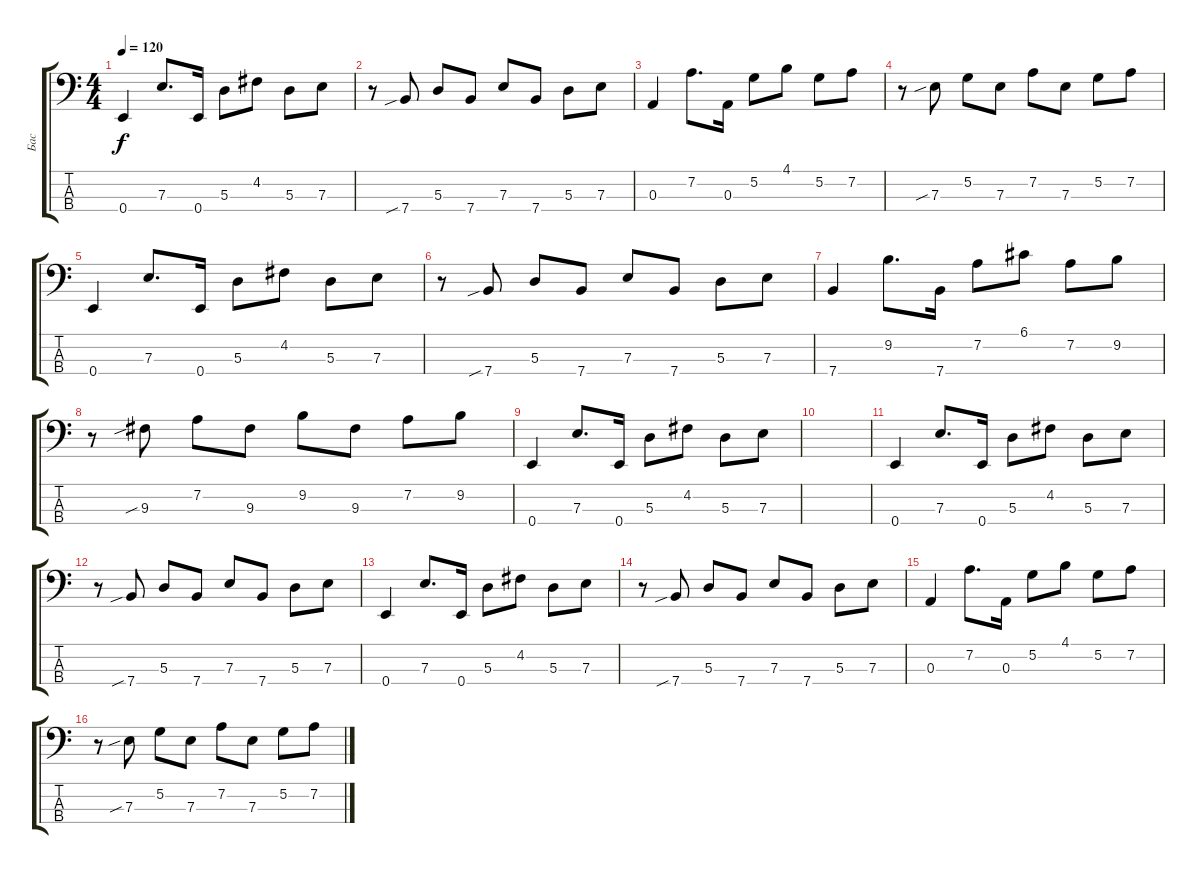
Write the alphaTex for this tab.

\track ("Бас" "Бас") {instrument electricbassfinger}
\staff {score tabs}
\tuning (G2 D2 A1 E1) {hide}
\ts (4 4)
\tempo 120
\clef f4
\ks c
0.4.4{dy f} 7.3.8{d} 0.4.16 5.3.8 4.2.8 5.3.8 7.3.8 |
r.8 7.4{sib}.8 5.3.8 7.4.8 7.3.8 7.4.8 5.3.8 7.3.8 |
0.3.4 7.2.8{d} 0.3.16 5.2.8 4.1.8 5.2.8 7.2.8 |
r.8 7.3{sib}.8 5.2.8 7.3.8 7.2.8 7.3.8 5.2.8 7.2.8 |
0.4.4 7.3.8{d} 0.4.16 5.3.8 4.2.8 5.3.8 7.3.8 |
r.8 7.4{sib}.8 5.3.8 7.4.8 7.3.8 7.4.8 5.3.8 7.3.8 |
7.4.4 9.2.8{d} 7.4.16 7.2.8 6.1.8 7.2.8 9.2.8 |
r.8 9.3{sib}.8 7.2.8 9.3.8 9.2.8 9.3.8 7.2.8 9.2.8 |
0.4.4 7.3.8{d} 0.4.16 5.3.8 4.2.8 5.3.8 7.3.8 |
|
0.4.4 7.3.8{d} 0.4.16 5.3.8 4.2.8 5.3.8 7.3.8 |
r.8 7.4{sib}.8 5.3.8 7.4.8 7.3.8 7.4.8 5.3.8 7.3.8 |
0.4.4 7.3.8{d} 0.4.16 5.3.8 4.2.8 5.3.8 7.3.8 |
r.8 7.4{sib}.8 5.3.8 7.4.8 7.3.8 7.4.8 5.3.8 7.3.8 |
0.3.4 7.2.8{d} 0.3.16 5.2.8 4.1.8 5.2.8 7.2.8 |
r.8 7.3{sib}.8 5.2.8 7.3.8 7.2.8 7.3.8 5.2.8 7.2.8
